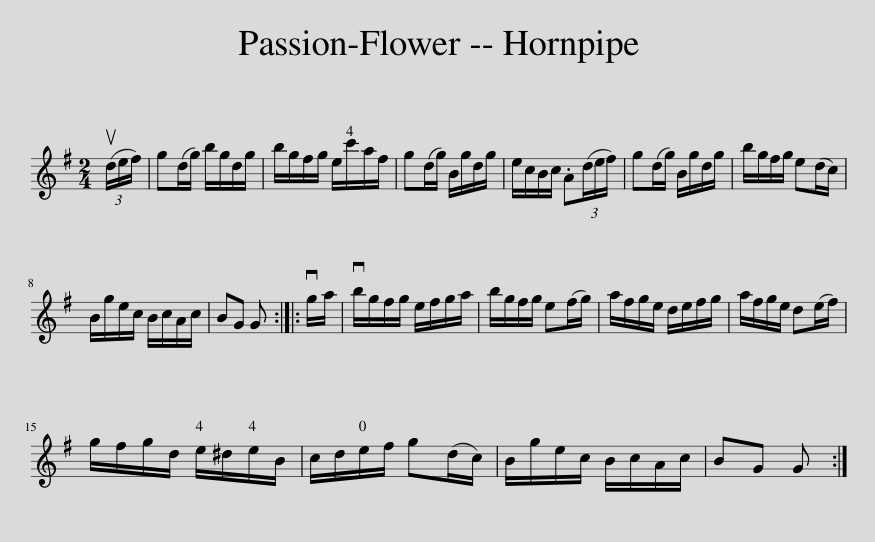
X:1
L:1/8
M:2/4
I:linebreak $
K:G
V:1 treble
V:1
 (3(ud/e/f/) | g(d/g/) b/g/d/g/ | b/g/f/g/ e/c'/a/f/ | g(d/g/) B/g/d/g/ | e/c/B/c/ .A(3(d/e/f/) | %5
 g(d/g/) B/g/d/g/ | b/g/f/g/ e(d/c/) |$ B/g/e/c/ B/c/A/c/ | BG G :: vg/a/ | %10
 vb/g/f/g/ e/f/g/a/ | b/g/f/g/ e(f/g/) | a/f/g/e/ d/e/f/g/ | a/f/g/e/ d(e/f/) |$ g/f/g/d/ e/^d/e/B/ | %15
 c/d/e/f/ g(d/c/) | B/g/e/c/ B/c/A/c/ | BG G :| %18
